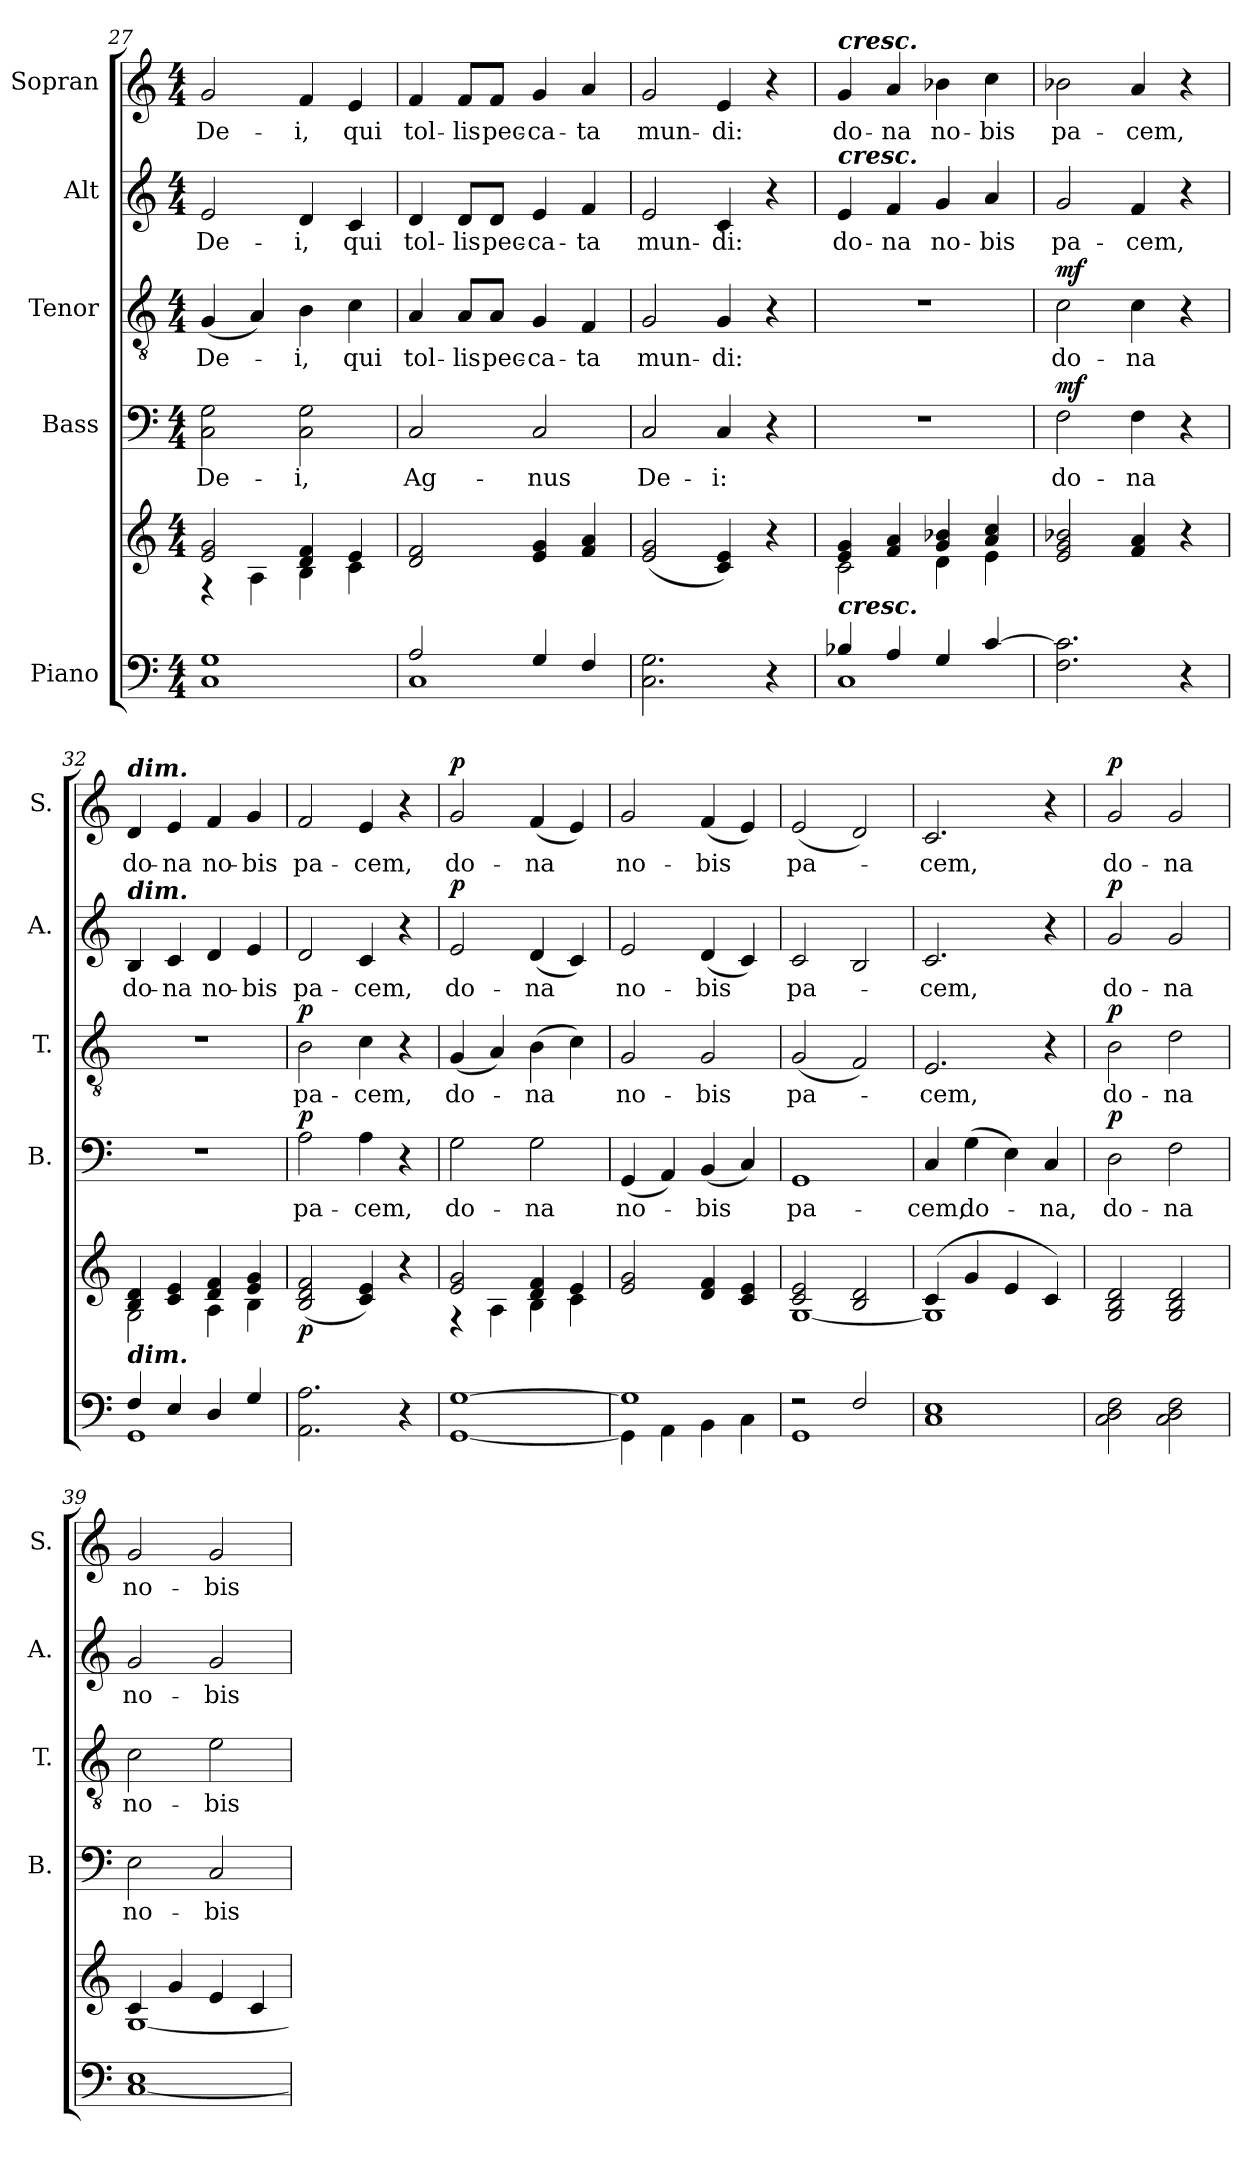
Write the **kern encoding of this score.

**kern	**kern	**dynam	**kern	**text	**dynam	**kern	**text	**dynam	**kern	**text	**dynam	**kern	**text	**dynam
*part5	*part5	*part5	*part4	*part4	*part4	*part3	*part3	*part3	*part2	*part2	*part2	*part1	*part1	*part1
*staff6	*staff5	*staff5/6	*staff4	*staff4	*staff4	*staff3	*staff3	*staff3	*staff2	*staff2	*staff2	*staff1	*staff1	*staff1
*I"Piano	*	*	*I"Bass	*	*	*I"Tenor	*	*	*I"Alt	*	*	*I"Sopran	*	*
*	*	*	*I'B.	*	*	*I'T.	*	*	*I'A.	*	*	*I'S.	*	*
*clefF4	*clefG2	*	*clefF4	*	*	*clefGv2	*	*	*clefG2	*	*	*clefG2	*	*
*k[]	*k[]	*	*k[]	*	*	*k[]	*	*	*k[]	*	*	*k[]	*	*
*M4/4	*M4/4	*	*M4/4	*	*	*M4/4	*	*	*M4/4	*	*	*M4/4	*	*
=27	=27	=27	=27	=27	=27	=27	=27	=27	=27	=27	=27	=27	=27	=27
*^	*^	*	*	*	*	*	*	*	*	*	*	*	*	*
1G	1C	2e/ 2g/	4rF	.	2C\ 2G\	De-	.	(4G/	De-	.	2e/	De-	.	2g/	De-	.
.	.	.	4A\	.	.	.	.	4A/)	.	.	.	.	.	.	.	.
.	.	4d/ 4f/	4B\	.	2C\ 2G\	-i,	.	4B\	-i,	.	4d/	-i,	.	4f/	-i,	.
.	.	4e/	4c\	.	.	.	.	4c\	qui	.	4c/	qui	.	4e/	qui	.
*	*	*v	*v	*	*	*	*	*	*	*	*	*	*	*	*	*
=28	=28	=28	=28	=28	=28	=28	=28	=28	=28	=28	=28	=28	=28	=28	=28
2A/	1C	2d/ 2f/	.	2C/	Ag-	.	4A/	tol-	.	4d/	tol-	.	4f/	tol-	.
.	.	.	.	.	.	.	8A/L	-lis	.	8d/L	-lis	.	8f/L	-lis	.
.	.	.	.	.	.	.	8A/J	pec-	.	8d/J	pec-	.	8f/J	pec-	.
4G/	.	4e/ 4g/	.	2C/	-nus	.	4G/	-ca-	.	4e/	-ca-	.	4g/	-ca-	.
4F/	.	4f/ 4a/	.	.	.	.	4F/	-ta	.	4f/	-ta	.	4a/	-ta	.
*v	*v	*	*	*	*	*	*	*	*	*	*	*	*	*	*
=29	=29	=29	=29	=29	=29	=29	=29	=29	=29	=29	=29	=29	=29	=29
2.C\ 2.G\	(2e/ 2g/	.	2C/	De-	.	2G/	mun-	.	2e/	mun-	.	2g/	mun-	.
.	4c/ 4e/)	.	4C/	-i:	.	4G/	-di:	.	4c/	-di:	.	4e/	-di:	.
4r	4r	.	4r	.	.	4r	.	.	4r	.	.	4r	.	.
!!LO:PB:g=z
=30	=30	=30	=30	=30	=30	=30	=30	=30	=30	=30	=30	=30	=30	=30
*^	*^	*	*	*	*	*	*	*	*	*	*	*	*	*
!	!	!	!	!	!	!	!	!	!	!	!	!	!	!LO:TX:a:Bi:t=cresc.	!	!
!	!	!	!	!	!	!	!	!	!	!	!LO:TX:a:Bi:t=cresc.	!	!	!	!	!
!	!	!LO:TX:b:Bi:t=cresc.	!	!	!	!	!	!	!	!	!	!	!	!	!	!
4B-X/	1C	4e/ 4g/	2c\	.	1r	.	.	1r	.	.	4e/	do-	.	4g/	do-	.
4A/	.	4f/ 4a/	.	.	.	.	.	.	.	.	4f/	-na	.	4a/	-na	.
4G/	.	4g/ 4b-X/	4d\	.	.	.	.	.	.	.	4g/	no-	.	4b-X\	no-	.
[4c/	.	4a/ 4cc/	4e\	.	.	.	.	.	.	.	4a/	-bis	.	4cc\	-bis	.
*v	*v	*	*	*	*	*	*	*	*	*	*	*	*	*	*	*
=31	=31	=31	=31	=31	=31	=31	=31	=31	=31	=31	=31	=31	=31	=31	=31
!	!	!	!	!	!	!LO:DY:a	!	!	!LO:DY:a	!	!	!	!	!	!
*	*v	*v	*	*	*	*	*	*	*	*	*	*	*	*	*
2.F\ 2.c\]	2e/ 2g/ 2b-X/	.	2F\	do-	mf	2c\	do-	mf	2g/	pa-	.	2b-X\	pa-	.
.	4f/ 4a/	.	4F\	-na	.	4c\	-na	.	4f/	-cem,	.	4a/	-cem,	.
4r	4r	.	4r	.	.	4r	.	.	4r	.	.	4r	.	.
=32	=32	=32	=32	=32	=32	=32	=32	=32	=32	=32	=32	=32	=32	=32
*^	*^	*	*	*	*	*	*	*	*	*	*	*	*	*
!	!	!	!	!	!	!	!	!	!	!	!	!	!	!LO:TX:a:Bi:t=dim.	!	!
!	!	!	!	!	!	!	!	!	!	!	!LO:TX:a:Bi:t=dim.	!	!	!	!	!
!	!	!LO:TX:b:Bi:t=dim.	!	!	!	!	!	!	!	!	!	!	!	!	!	!
4F/	1GG	4B/ 4d/	2G\	.	1r	.	.	1r	.	.	4B/	do-	.	4d/	do-	.
4E/	.	4c/ 4e/	.	.	.	.	.	.	.	.	4c/	-na	.	4e/	-na	.
4D/	.	4d/ 4f/	4A\	.	.	.	.	.	.	.	4d/	no-	.	4f/	no-	.
4G/	.	4e/ 4g/	4B\	.	.	.	.	.	.	.	4e/	-bis	.	4g/	-bis	.
*v	*v	*	*	*	*	*	*	*	*	*	*	*	*	*	*	*
=33	=33	=33	=33	=33	=33	=33	=33	=33	=33	=33	=33	=33	=33	=33	=33
!	!	!	!LO:DY:b	!	!	!LO:DY:a	!	!	!LO:DY:a	!	!	!	!	!	!
*	*v	*v	*	*	*	*	*	*	*	*	*	*	*	*	*
2.AA\ 2.A\	(2B/ 2d/ 2f/	p	2A\	pa-	p	2B\	pa-	p	2d/	pa-	.	2f/	pa-	.
.	4c/ 4e/)	.	4A\	-cem,	.	4c\	-cem,	.	4c/	-cem,	.	4e/	-cem,	.
4r	4r	.	4r	.	.	4r	.	.	4r	.	.	4r	.	.
=34	=34	=34	=34	=34	=34	=34	=34	=34	=34	=34	=34	=34	=34	=34
*^	*^	*	*	*	*	*	*	*	*	*	*	*	*	*
!	!	!	!	!	!	!	!	!	!	!	!	!	!LO:DY:a	!	!	!LO:DY:a
[1G	[1GG	2e/ 2g/	4rF	.	2G\	do-	.	(4G/	do-	.	2e/	do-	p	2g/	do-	p
.	.	.	4A\	.	.	.	.	4A/)	.	.	.	.	.	.	.	.
.	.	4d/ 4f/	4B\	.	2G\	-na	.	(>4B\	-na	.	(4d/	-na	.	(4f/	-na	.
.	.	4e/	4c\	.	.	.	.	4c\)	.	.	4c/)	.	.	4e/)	.	.
*	*	*v	*v	*	*	*	*	*	*	*	*	*	*	*	*	*
!!LO:LB:g=z
=35	=35	=35	=35	=35	=35	=35	=35	=35	=35	=35	=35	=35	=35	=35	=35
1G]	4GG\]	2e/ 2g/	.	(4GG/	no-	.	2G/	no-	.	2e/	no-	.	2g/	no-	.
.	4AA\	.	.	4AA/)	.	.	.	.	.	.	.	.	.	.	.
.	4BB\	4d/ 4f/	.	(4BB/	-bis	.	2G/	-bis	.	(4d/	-bis	.	(4f/	-bis	.
.	4C\	4c/ 4e/	.	4C/)	.	.	.	.	.	4c/)	.	.	4e/)	.	.
=36	=36	=36	=36	=36	=36	=36	=36	=36	=36	=36	=36	=36	=36	=36	=36
*	*	*^	*	*	*	*	*	*	*	*	*	*	*	*	*
2r	1GG	2c/ 2e/	[1G	.	1GG	pa-	.	(2G/	pa-	.	2c/	pa-	.	(2e/	pa-	.
2F/	.	2B/ 2d/	.	.	.	.	.	2F/)	.	.	2B/	.	.	2d/)	.	.
=37	=37	=37	=37	=37	=37	=37	=37	=37	=37	=37	=37	=37	=37	=37	=37	=37
1E	1C	(>4c/	1G]	.	4C/	-cem,	.	2.E/	-cem,	.	2.c/	-cem,	.	2.c/	-cem,	.
.	.	4g/	.	.	(>4G\	do-	.	.	.	.	.	.	.	.	.	.
.	.	4e/	.	.	4E\)	.	.	.	.	.	.	.	.	.	.	.
.	.	4c/)	.	.	4C/	-na,	.	4r	.	.	4r	.	.	4r	.	.
*v	*v	*	*	*	*	*	*	*	*	*	*	*	*	*	*	*
*	*v	*v	*	*	*	*	*	*	*	*	*	*	*	*	*
=38	=38	=38	=38	=38	=38	=38	=38	=38	=38	=38	=38	=38	=38	=38
!	!	!	!	!	!LO:DY:a	!	!	!LO:DY:a	!	!	!LO:DY:a	!	!	!LO:DY:a
2C\ 2D\ 2F\	2G/ 2B/ 2d/	.	2D\	do-	p	2B\	do-	p	2g/	do-	p	2g/	do-	p
2C\ 2D\ 2F\	2G/ 2B/ 2d/	.	2F\	-na	.	2d\	-na	.	2g/	-na	.	2g/	-na	.
=39	=39	=39	=39	=39	=39	=39	=39	=39	=39	=39	=39	=39	=39	=39
*	*^	*	*	*	*	*	*	*	*	*	*	*	*	*
[1C 1E	4c/	[1G	.	2E\	no-	.	2c\	no-	.	2g/	no-	.	2g/	no-	.
.	4g/	.	.	.	.	.	.	.	.	.	.	.	.	.	.
.	4e/	.	.	2C/	-bis	.	2e\	-bis	.	2g/	-bis	.	2g/	-bis	.
.	4c/	.	.	.	.	.	.	.	.	.	.	.	.	.	.
*	*v	*v	*	*	*	*	*	*	*	*	*	*	*	*	*
=	=	=	=	=	=	=	=	=	=	=	=	=	=	=
*-	*-	*-	*-	*-	*-	*-	*-	*-	*-	*-	*-	*-	*-	*-
